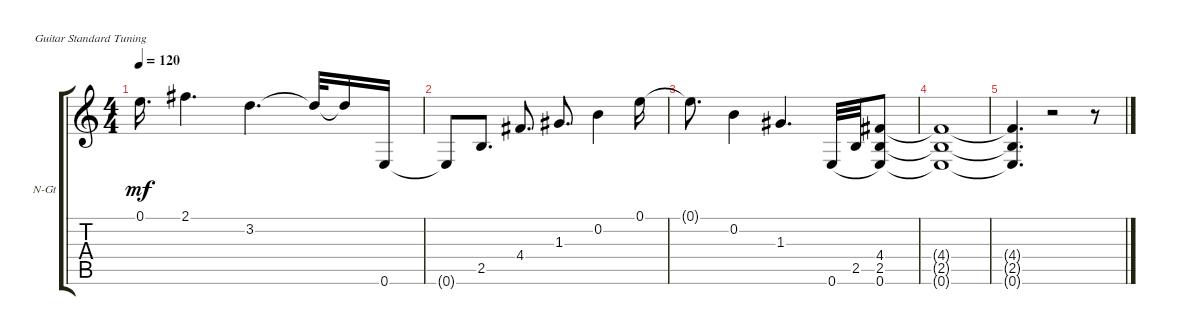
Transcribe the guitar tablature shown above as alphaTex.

\defaultSystemsLayout 4
\bracketExtendMode groupsimilarinstruments
\firstSystemTrackNameOrientation horizontal
\otherSystemsTrackNameOrientation horizontal
\track ("Nylon Guitar" "N-Gt") {instrument acousticguitarnylon}
\staff {score tabs}
\tuning (E4 B3 G3 D3 A2 E2)
\ts (4 4)
\tempo 120
\clef g2
\ks c
0.1{t}.16{d dy mf} 2.1.4{d} 3.2.4{d} 3.2{t}.32 3.2{t}.16 0.6.16 |
0.6{t}.8 2.5.8{d} 4.4.8{d} 1.3.8{d} 0.2.4 0.1.16 |
0.1{t}.8{d} 0.2.4 1.3.4{d} 0.6.32{legatoorigin} 2.5.32{legatoorigin} (4.4 2.5 0.6).8 |
(4.4{t} 2.5{t} 0.6{t}).1 |
(4.4{t} 2.5{t} 0.6{t}).4{d} r.2 r.8
